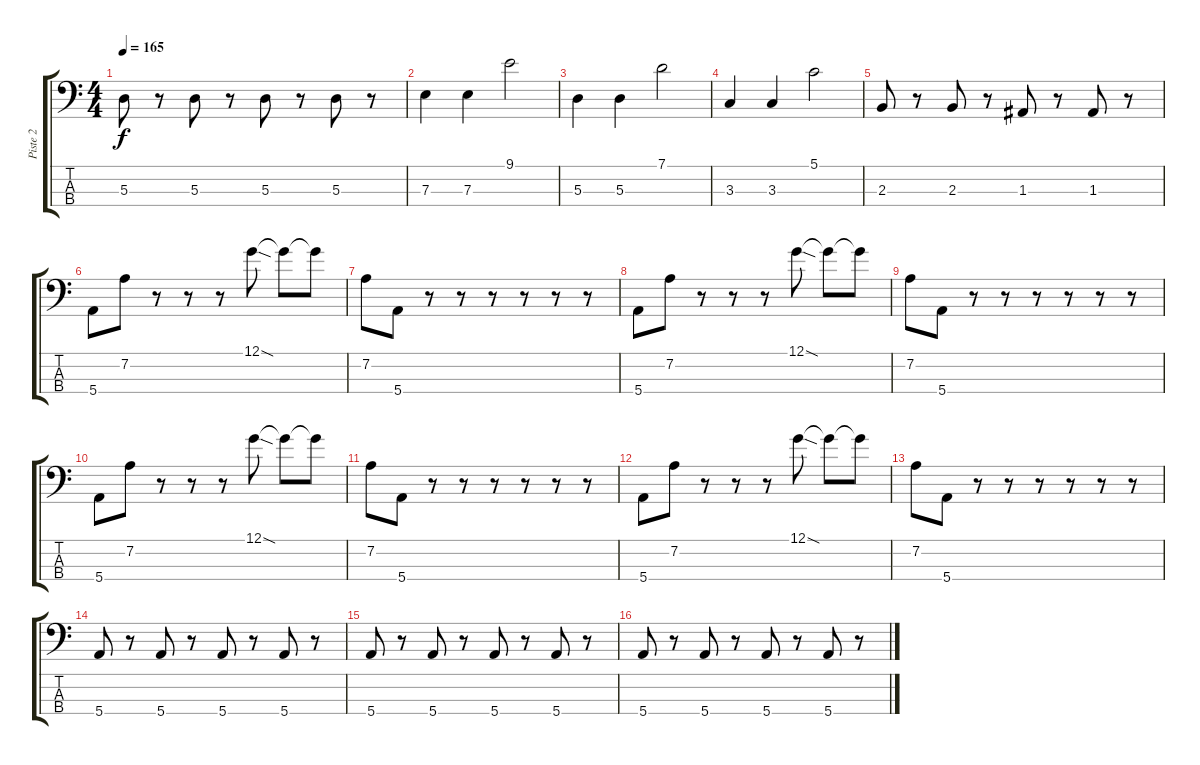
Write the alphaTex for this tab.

\track ("Piste 2" "Piste 2") {instrument electricbassfinger}
\staff {score tabs}
\tuning (G2 D2 A1 E1) {hide}
\ts (4 4)
\tempo 165
\clef f4
\ks c
5.3.8{dy f} r.8 5.3.8 r.8 5.3.8 r.8 5.3.8 r.8 |
7.3.4 7.3.4 9.1.2 |
5.3.4 5.3.4 7.1.2 |
3.3.4 3.3.4 5.1.2 |
2.3.8 r.8 2.3.8 r.8 1.3.8 r.8 1.3.8 r.8 |
5.4.8 7.2.8 r.8 r.8 r.8 12.1{sod}.8 12.1{t}.8 12.1{t}.8 |
7.2.8 5.4.8 r.8 r.8 r.8 r.8 r.8 r.8 |
5.4.8 7.2.8 r.8 r.8 r.8 12.1{sod}.8 12.1{t}.8 12.1{t}.8 |
7.2.8 5.4.8 r.8 r.8 r.8 r.8 r.8 r.8 |
5.4.8 7.2.8 r.8 r.8 r.8 12.1{sod}.8 12.1{t}.8 12.1{t}.8 |
7.2.8 5.4.8 r.8 r.8 r.8 r.8 r.8 r.8 |
5.4.8 7.2.8 r.8 r.8 r.8 12.1{sod}.8 12.1{t}.8 12.1{t}.8 |
7.2.8 5.4.8 r.8 r.8 r.8 r.8 r.8 r.8 |
5.4.8 r.8 5.4.8 r.8 5.4.8 r.8 5.4.8 r.8 |
5.4.8 r.8 5.4.8 r.8 5.4.8 r.8 5.4.8 r.8 |
5.4.8 r.8 5.4.8 r.8 5.4.8 r.8 5.4.8 r.8
